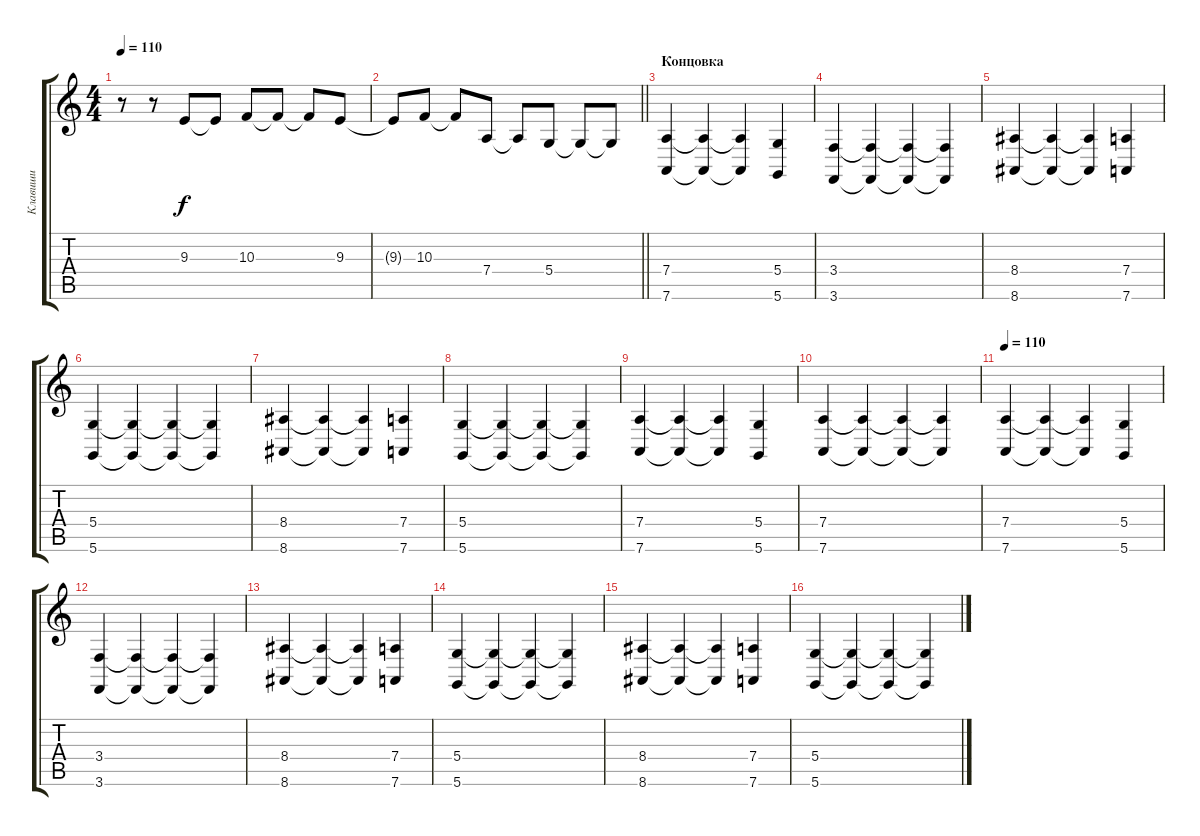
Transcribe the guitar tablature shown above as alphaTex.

\track ("Клавиши" "Клавиши") {instrument fx3crystal}
\staff {score tabs}
\tuning (E4 B3 G3 D3 A2 D2) {hide}
\ts (4 4)
\tempo 110
\clef g2
\ks c
r.8{dy f} r.8 9.3.8 9.3{t}.8 10.3.8 10.3{t}.8 10.3{t}.8 9.3.8 |
\barLineRight lightlight
9.3{t}.8 10.3.8 10.3{t}.8 7.4.8 7.4{t}.8 5.4.8 5.4{t}.8 5.4{t}.8 |
\section ("" "Концовка")
(7.4 7.6).4{instrument fx7echoes} (7.4{t} 7.6{t}).4 (7.4{t} 7.6{t}).4 (5.4 5.6).4 |
(3.4 3.6).4 (3.4{t} 3.6{t}).4 (3.4{t} 3.6{t}).4 (3.4{t} 3.6{t}).4 |
(8.4 8.6).4 (8.4{t} 8.6{t}).4 (8.4{t} 8.6{t}).4 (7.4 7.6).4 |
(5.4 5.6).4 (5.4{t} 5.6{t}).4 (5.4{t} 5.6{t}).4 (5.4{t} 5.6{t}).4 |
(8.4 8.6).4 (8.4{t} 8.6{t}).4 (8.4{t} 8.6{t}).4 (7.4 7.6).4 |
(5.4 5.6).4 (5.4{t} 5.6{t}).4 (5.4{t} 5.6{t}).4 (5.4{t} 5.6{t}).4 |
(7.4 7.6).4 (7.4{t} 7.6{t}).4 (7.4{t} 7.6{t}).4 (5.4 5.6).4 |
(7.4 7.6).4 (7.4{t} 7.6{t}).4 (7.4{t} 7.6{t}).4 (7.4{t} 7.6{t}).4 |
\tempo 110
(7.4 7.6).4{instrument fx7echoes} (7.4{t} 7.6{t}).4 (7.4{t} 7.6{t}).4 (5.4 5.6).4 |
(3.4 3.6).4 (3.4{t} 3.6{t}).4 (3.4{t} 3.6{t}).4 (3.4{t} 3.6{t}).4 |
(8.4 8.6).4 (8.4{t} 8.6{t}).4 (8.4{t} 8.6{t}).4 (7.4 7.6).4 |
(5.4 5.6).4 (5.4{t} 5.6{t}).4 (5.4{t} 5.6{t}).4 (5.4{t} 5.6{t}).4 |
(8.4 8.6).4 (8.4{t} 8.6{t}).4 (8.4{t} 8.6{t}).4 (7.4 7.6).4 |
(5.4 5.6).4 (5.4{t} 5.6{t}).4 (5.4{t} 5.6{t}).4 (5.4{t} 5.6{t}).4
